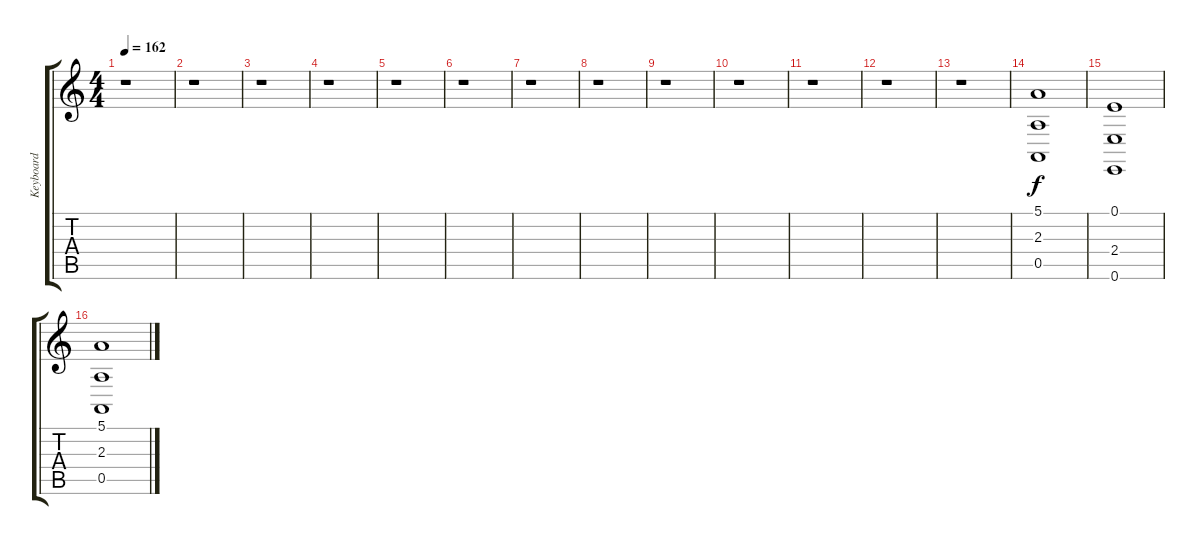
\track ("Keyboard" "Keyboard") {instrument choiraahs}
\staff {score tabs}
\tuning (E4 B3 G3 D3 A2 E2) {hide}
\ts (4 4)
\tempo 162
\clef g2
\ks c
r.1{dy f} |
r.1 |
r.1 |
r.1 |
r.1 |
r.1 |
r.1 |
r.1 |
r.1 |
r.1 |
r.1 |
r.1 |
r.1 |
(5.1 2.3 0.5).1{volume 10} |
(0.1 2.4 0.6).1 |
(5.1 2.3 0.5).1
